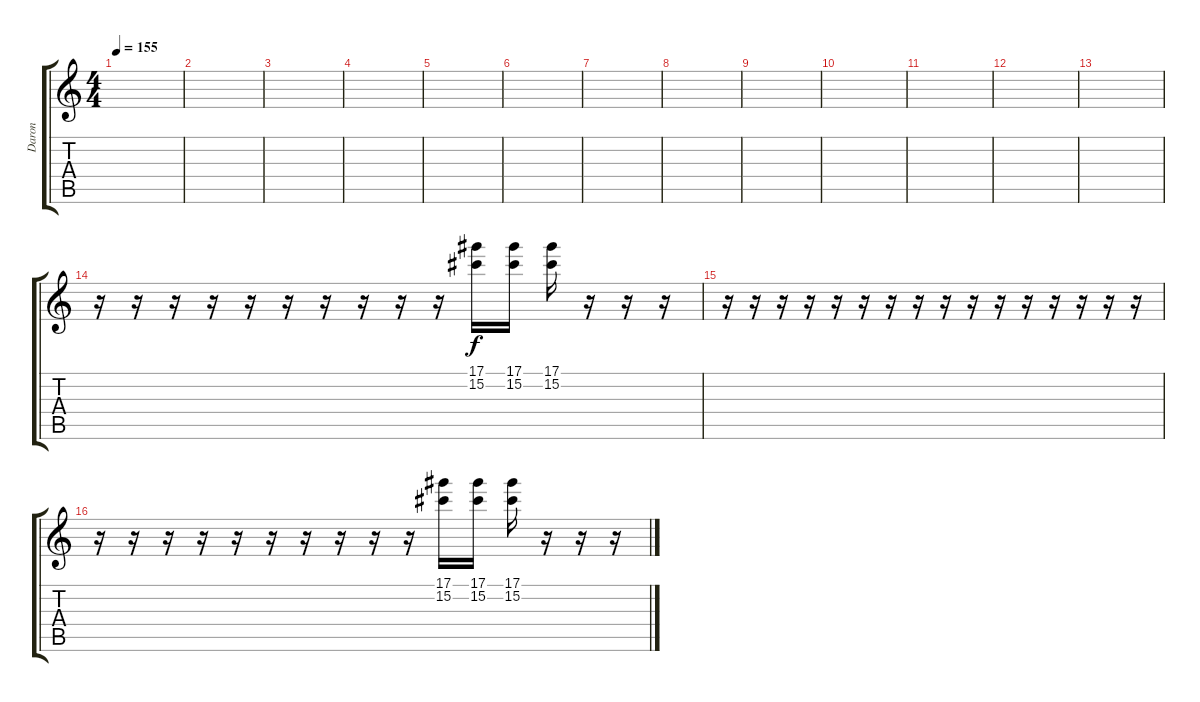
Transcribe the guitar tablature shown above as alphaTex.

\track ("Daron" "Daron") {instrument overdrivenguitar}
\staff {score tabs}
\tuning (Eb4 Bb3 Gb3 Db3 Ab2 Db2) {hide}
\ts (4 4)
\tempo 155
\clef g2
\ks c
|
|
|
|
|
|
|
|
|
|
|
|
|
r.16 r.16 r.16 r.16 r.16 r.16 r.16 r.16 r.16 r.16 (17.1 15.2).16 (17.1 15.2).16 (17.1 15.2).16 r.16 r.16 r.16 |
r.16 r.16 r.16 r.16 r.16 r.16 r.16 r.16 r.16 r.16 r.16 r.16 r.16 r.16 r.16 r.16 |
r.16 r.16 r.16 r.16 r.16 r.16 r.16 r.16 r.16 r.16 (17.1 15.2).16 (17.1 15.2).16 (17.1 15.2).16 r.16 r.16 r.16
